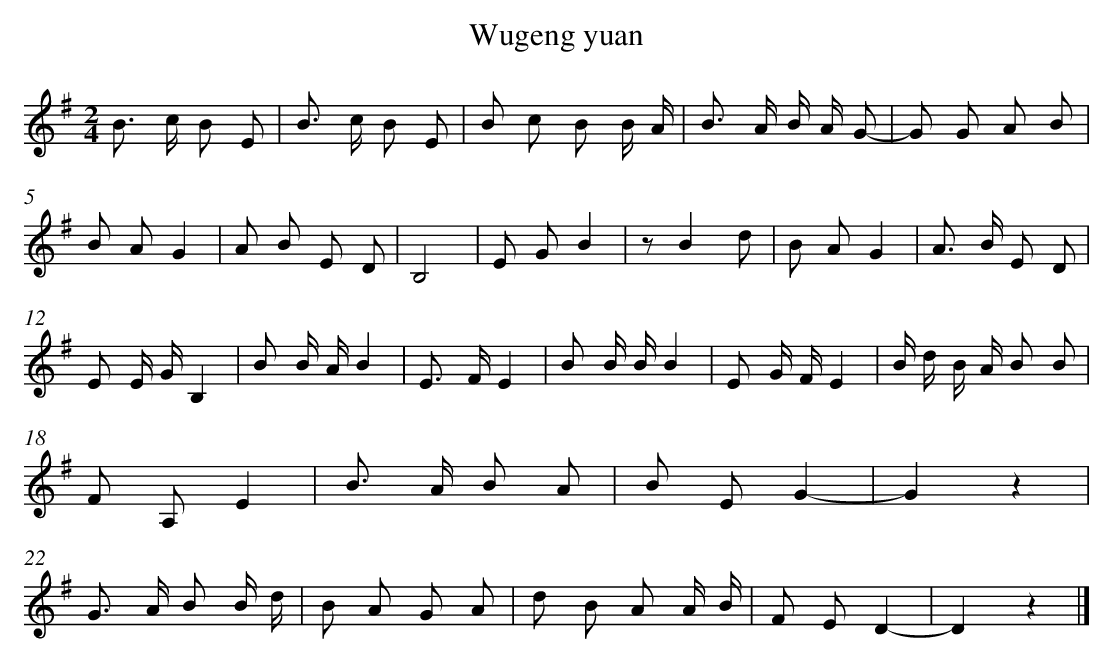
X:1
T: Wugeng yuan
L: 1/8
M: 2/4
K: G
B> c B E [I:setbarnb 1]|
B> c B E |
B c B B/ A/ |
B> A B/ A/ G- |
G G A B |
B AG2 |
A B E D |
B,4 |
E GB2 |
zB2d |
B AG2 |
A> B E D |
E E/ G/B,2 |
B B/ A/B2 |
E> FE2 |
B B/ B/B2 |
E G/ F/E2 |
B/ d/ B/ A/ B B |
F A,E2 |
B> A B A |
B EG2- |
G2z2 |
G> A B B/ d/ |
B A G A |
d B A A/ B/ |
F ED2- |
D2z2 |]
